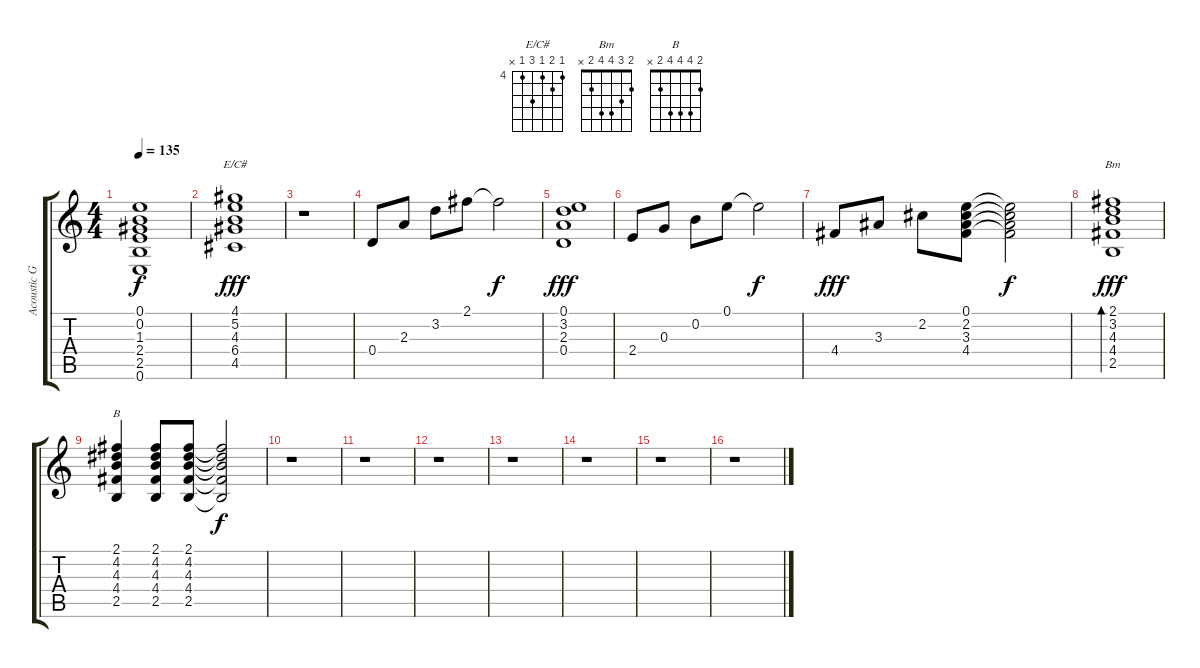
\track ("Acoustic Guitar" "Acoustic G") {instrument acousticguitarsteel}
\staff {score tabs}
\tuning (E4 B3 G3 D3 A2 E2) {hide}
\chord ("E/C#" 4 5 4 6 4 x) {firstfret 4}
\chord ("Bm" 2 3 4 4 2 x)
\chord ("B" 2 4 4 4 2 x)
\ts (4 4)
\tempo 135
\clef g2
\ks c
(0.1{t} 0.2{t} 1.3{t} 2.4{t} 2.5{t} 0.6{t}).1{dy f} |
(4.1 5.2 4.3 6.4 4.5).1{ch "E/C#" dy fff} |
r.1 |
0.4.8 2.3.8 3.2.8 2.1.8 2.1{t}.2{dy f} |
(0.1 3.2 2.3 0.4).1{dy fff} |
2.4.8 0.3.8 0.2.8 0.1.8 0.1{t}.2{dy f} |
4.4.8{dy fff} 3.3.8 2.2.8 (0.1 2.2 3.3 4.4).8 (0.1{t} 2.2{t} 3.3{t} 4.4{t}).2{dy f} |
(2.1 3.2 4.3 4.4 2.5).1{bd 120 ch "Bm" dy fff} |
(2.1 4.2 4.3 4.4 2.5).4{ch "B"} (2.1 4.2 4.3 4.4 2.5).8 (2.1 4.2 4.3 4.4 2.5).8 (2.1{t} 4.2{t} 4.3{t} 4.4{t} 2.5{t}).2{dy f} |
r.1 |
r.1 |
r.1 |
r.1 |
r.1 |
r.1 |
r.1
